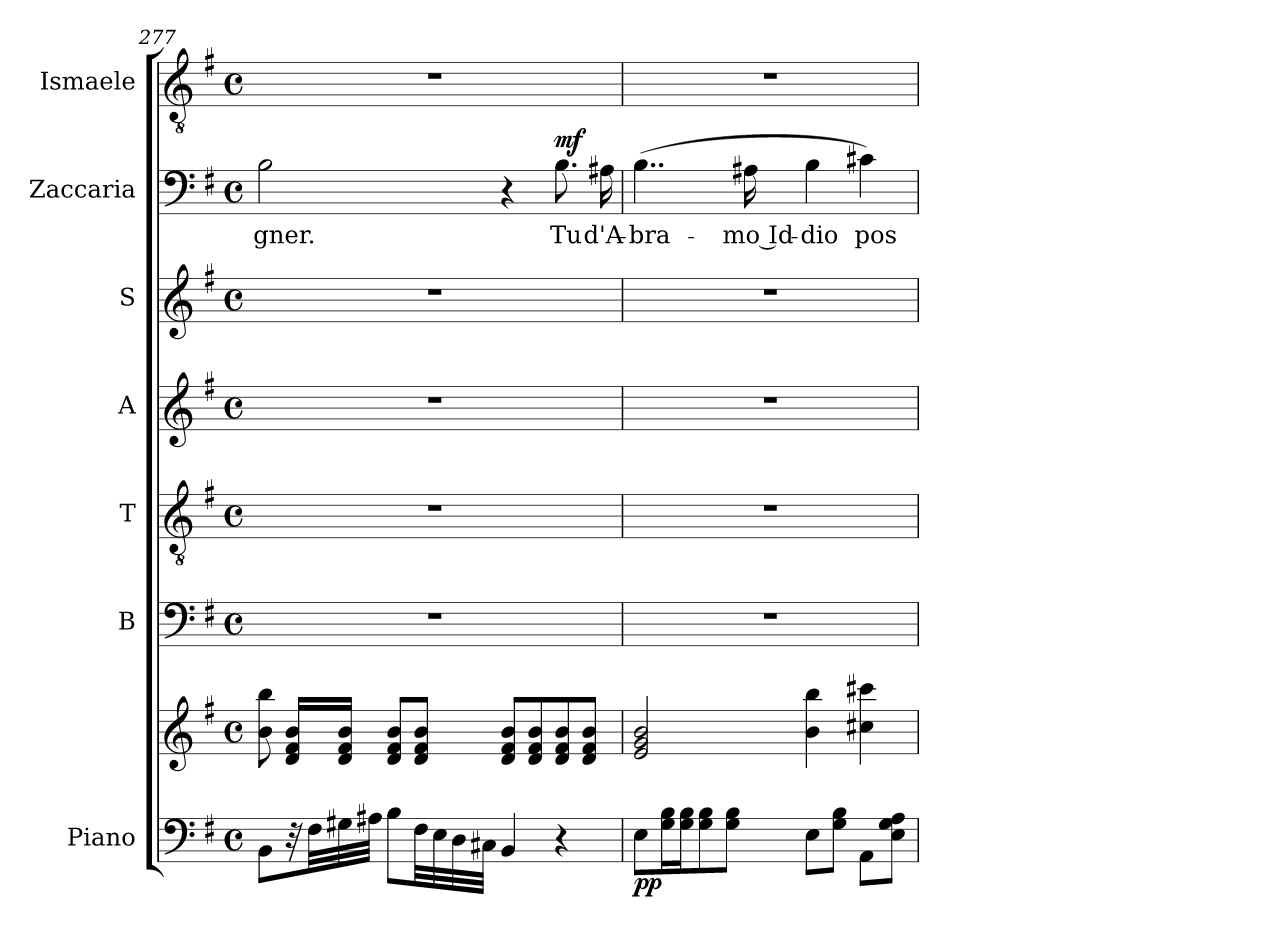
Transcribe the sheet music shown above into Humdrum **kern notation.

**kern	**kern	**dynam	**kern	**kern	**kern	**kern	**kern	**text	**dynam	**kern
*part7	*part7	*part7	*part6	*part5	*part4	*part3	*part2	*part2	*part2	*part1
*staff8	*staff7	*staff7/8	*staff6	*staff5	*staff4	*staff3	*staff2	*staff2	*staff2	*staff1
*I"Piano	*	*	*I"B	*I"T	*I"A	*I"S	*I"Zaccaria	*	*	*I"Ismaele
*I'Pno	*	*	*I'B	*I'T	*I'A	*I'S	*	*	*	*
*clefF4	*clefG2	*	*clefF4	*clefGv2	*clefG2	*clefG2	*clefF4	*	*	*clefGv2
*k[f#]	*k[f#]	*	*k[f#]	*k[f#]	*k[f#]	*k[f#]	*k[f#]	*	*	*k[f#]
*M4/4	*M4/4	*	*M4/4	*M4/4	*M4/4	*M4/4	*M4/4	*	*	*M4/4
*met(c)	*met(c)	*	*met(c)	*met(c)	*met(c)	*met(c)	*met(c)	*	*	*met(c)
=277	=277	=277	=277	=277	=277	=277	=277	=277	=277	=277
!	!	!	!	!	!	!	!	!LO:LY:b	!	!
8BB\L	8b\ 8bb\	.	1r	1r	1r	1r	2B\	-gner.	.	1r
32r	16d/ 16f#/ 16b/LL	.	.	.	.	.	.	.	.	.
32F#\LL	.	.	.	.	.	.	.	.	.	.
32G#X\	16d/ 16f#/ 16b/JJ	.	.	.	.	.	.	.	.	.
32A#X\JJJ	.	.	.	.	.	.	.	.	.	.
8B\L	8d/ 8f#/ 8b/L	.	.	.	.	.	.	.	.	.
32F#\LL	8d/ 8f#/ 8b/J	.	.	.	.	.	.	.	.	.
32E\	.	.	.	.	.	.	.	.	.	.
32D\	.	.	.	.	.	.	.	.	.	.
32C#X\JJJ	.	.	.	.	.	.	.	.	.	.
4BB/	8d/ 8f#/ 8b/L	.	.	.	.	.	4r	.	.	.
.	8d/ 8f#/ 8b/	.	.	.	.	.	.	.	.	.
!	!	!	!	!	!	!	!	!LO:LY:b	!LO:DY:a	!
4r	8d/ 8f#/ 8b/	.	.	.	.	.	8.B\	Tu	mf	.
.	8d/ 8f#/ 8b/J	.	.	.	.	.	.	.	.	.
!	!	!	!	!	!	!	!	!LO:LY:b	!	!
.	.	.	.	.	.	.	16A#X\	d'A-	.	.
=278	=278	=278	=278	=278	=278	=278	=278	=278	=278	=278
!	!	!LO:DY:b=2	!	!	!	!	!	!LO:LY:b	!	!
!	!	!LO:DY:n=1:b	!	!	!	!	!	!	!	!
8E\L	2e/ 2g/ 2b/	p p	1r	1r	1r	1r	(4..B\	-bra-	.	1r
16G\ 16B\L	.	.	.	.	.	.	.	.	.	.
16G\ 16B\J	.	.	.	.	.	.	.	.	.	.
8G\ 8B\	.	.	.	.	.	.	.	.	.	.
8G\ 8B\J	.	.	.	.	.	.	.	.	.	.
!	!	!	!	!	!	!	!	!LO:LY:b	!	!
.	.	.	.	.	.	.	16A#X\	-mo Id-	.	.
!	!	!	!	!	!	!	!	!LO:LY:b	!	!
8E\L	4b\ 4bb\	.	.	.	.	.	4B\	-dio	.	.
8G\ 8B\J	.	.	.	.	.	.	.	.	.	.
!	!	!	!	!	!	!	!	!LO:LY:b	!	!
8AA\L	4cc#X\ 4ccc#X\	.	.	.	.	.	4c#X\)	pos-	.	.
8E\ 8G\ 8A\J	.	.	.	.	.	.	.	.	.	.
=	=	=	=	=	=	=	=	=	=	=
*-	*-	*-	*-	*-	*-	*-	*-	*-	*-	*-
